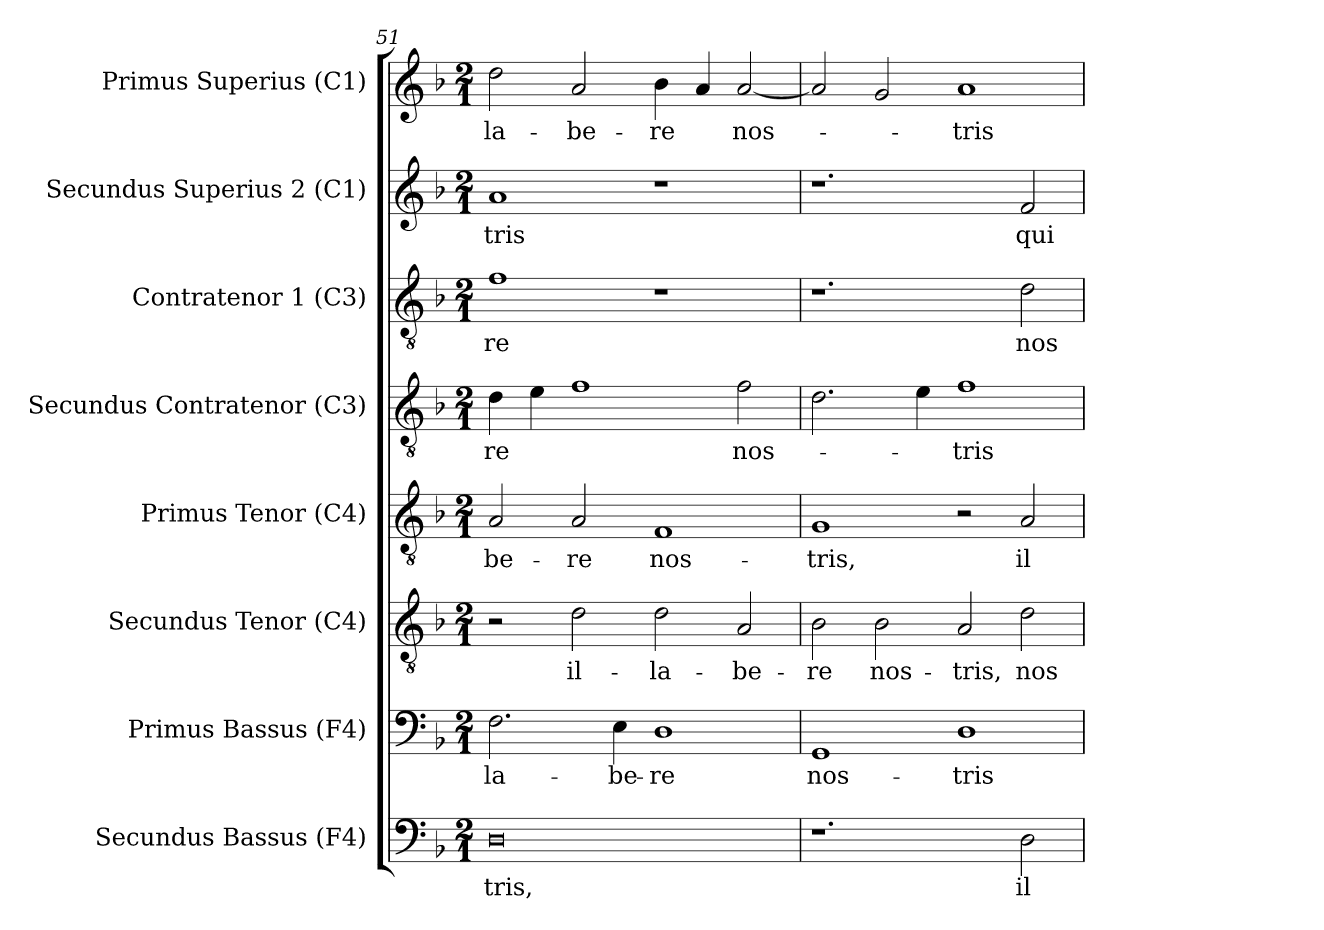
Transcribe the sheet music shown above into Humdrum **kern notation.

**kern	**text	**kern	**text	**kern	**text	**kern	**text	**kern	**text	**kern	**text	**kern	**text	**kern	**text
*part8	*part8	*part7	*part7	*part6	*part6	*part5	*part5	*part4	*part4	*part3	*part3	*part2	*part2	*part1	*part1
*staff8	*staff8	*staff7	*staff7	*staff6	*staff6	*staff5	*staff5	*staff4	*staff4	*staff3	*staff3	*staff2	*staff2	*staff1	*staff1
*I"Secundus Bassus (F4)	*	*I"Primus Bassus (F4)	*	*I"Secundus Tenor (C4)	*	*I"Primus Tenor (C4)	*	*I"Secundus  Contratenor (C3)	*	*I"Contratenor 1 (C3)	*	*I"Secundus Superius 2 (C1)	*	*I"Primus Superius (C1)	*
*I'B2	*	*I'B1	*	*I'T2	*	*I'T1	*	*	*	*	*	*I'C2	*	*I'C1	*
*clefF4	*	*clefF4	*	*clefGv2	*	*clefGv2	*	*clefGv2	*	*clefGv2	*	*clefG2	*	*clefG2	*
*	*	*	*	*	*	*ITrd7c12	*	*	*	*	*	*	*	*	*
*k[b-]	*	*k[b-]	*	*k[b-]	*	*k[b-]	*	*k[b-]	*	*k[b-]	*	*k[b-]	*	*k[b-]	*
*F:	*	*F:	*	*F:	*	*F:	*	*F:	*	*F:	*	*F:	*	*F:	*
*M2/1	*	*M2/1	*	*M2/1	*	*M2/1	*	*M2/1	*	*M2/1	*	*M2/1	*	*M2/1	*
=51	=51	=51	=51	=51	=51	=51	=51	=51	=51	=51	=51	=51	=51	=51	=51
!	!LO:LY:b:color=#000000	!	!	!	!	!	!	!	!	!	!	!	!	!	!
!	!	!	!LO:LY:b:color=#000000	!	!	!	!	!	!	!	!	!	!	!	!
!	!	!	!	!	!	!	!LO:LY:b:color=#000000	!	!	!	!	!	!	!	!
!	!	!	!	!	!	!	!	!	!LO:LY:b:color=#000000	!	!	!	!	!	!
!	!	!	!	!	!	!	!	!	!	!	!LO:LY:b:color=#000000	!	!	!	!
!	!	!	!	!	!	!	!	!	!	!	!	!	!LO:LY:b:color=#000000	!	!
!	!	!	!	!	!	!	!	!	!	!	!	!	!	!	!LO:LY:b:color=#000000
0Di	-tris,	2.Fi\	-la-	2r	.	2AAi/	-be-	4di\	-re	1fi	-re	1ai	-tris	2ddi\	-la-
.	.	.	.	.	.	.	.	4ei\	.	.	.	.	.	.	.
!	!	!	!	!	!LO:LY:b:color=#000000	!	!	!	!	!	!	!	!	!	!
!	!	!	!	!	!	!	!LO:LY:b:color=#000000	!	!	!	!	!	!	!	!
!	!	!	!	!	!	!	!	!	!	!	!	!	!	!	!LO:LY:b:color=#000000
.	.	.	.	2di\	il-	2AAi/	-re	1fi	.	.	.	.	.	2ai/	-be-
!	!	!	!LO:LY:b:color=#000000	!	!	!	!	!	!	!	!	!	!	!	!
.	.	4Ei\	-be-	.	.	.	.	.	.	.	.	.	.	.	.
!	!	!	!LO:LY:b:color=#000000	!	!	!	!	!	!	!	!	!	!	!	!
!	!	!	!	!	!LO:LY:b:color=#000000	!	!	!	!	!	!	!	!	!	!
!	!	!	!	!	!	!	!LO:LY:b:color=#000000	!	!	!	!	!	!	!	!
!	!	!	!	!	!	!	!	!	!	!	!	!	!	!	!LO:LY:b:color=#000000
.	.	1Di	-re	2di\	-la-	1FFi	nos-	.	.	1r	.	1r	.	4b-i\	-re
.	.	.	.	.	.	.	.	.	.	.	.	.	.	4ai/	.
!	!	!	!	!	!LO:LY:b:color=#000000	!	!	!	!	!	!	!	!	!	!
!	!	!	!	!	!	!	!	!	!LO:LY:b:color=#000000	!	!	!	!	!	!
!	!	!	!	!	!	!	!	!	!	!	!	!	!	!	!LO:LY:b:color=#000000
.	.	.	.	2Ai/	-be-	.	.	2fi\	nos-	.	.	.	.	[2ai/	nos-
=52	=52	=52	=52	=52	=52	=52	=52	=52	=52	=52	=52	=52	=52	=52	=52
!	!	!	!LO:LY:b:color=#000000	!	!	!	!	!	!	!	!	!	!	!	!
!	!	!	!	!	!LO:LY:b:color=#000000	!	!	!	!	!	!	!	!	!	!
!	!	!	!	!	!	!	!LO:LY:b:color=#000000	!	!	!	!	!	!	!	!
1.r	.	1GGi	nos-	2B-i\	-re	1GGi	-tris,	2.di\	.	1.r	.	1.r	.	2ai/]	.
!	!	!	!	!	!LO:LY:b:color=#000000	!	!	!	!	!	!	!	!	!	!
.	.	.	.	2B-i\	nos-	.	.	.	.	.	.	.	.	2gi/	.
.	.	.	.	.	.	.	.	4ei\	.	.	.	.	.	.	.
!	!	!	!LO:LY:b:color=#000000	!	!	!	!	!	!	!	!	!	!	!	!
!	!	!	!	!	!LO:LY:b:color=#000000	!	!	!	!	!	!	!	!	!	!
!	!	!	!	!	!	!	!	!	!LO:LY:b:color=#000000	!	!	!	!	!	!
!	!	!	!	!	!	!	!	!	!	!	!	!	!	!	!LO:LY:b:color=#000000
.	.	1Di	-tris	2Ai/	-tris,	2r	.	1fi	-tris	.	.	.	.	1ai	-tris
!	!LO:LY:b:color=#000000	!	!	!	!	!	!	!	!	!	!	!	!	!	!
!	!	!	!	!	!LO:LY:b:color=#000000	!	!	!	!	!	!	!	!	!	!
!	!	!	!	!	!	!	!LO:LY:b:color=#000000	!	!	!	!	!	!	!	!
!	!	!	!	!	!	!	!	!	!	!	!LO:LY:b:color=#000000	!	!	!	!
!	!	!	!	!	!	!	!	!	!	!	!	!	!LO:LY:b:color=#000000	!	!
2Di\	il-	.	.	2di\	nos-	2AAi/	il-	.	.	2di\	nos-	2fi/	qui	.	.
=	=	=	=	=	=	=	=	=	=	=	=	=	=	=	=
*-	*-	*-	*-	*-	*-	*-	*-	*-	*-	*-	*-	*-	*-	*-	*-
